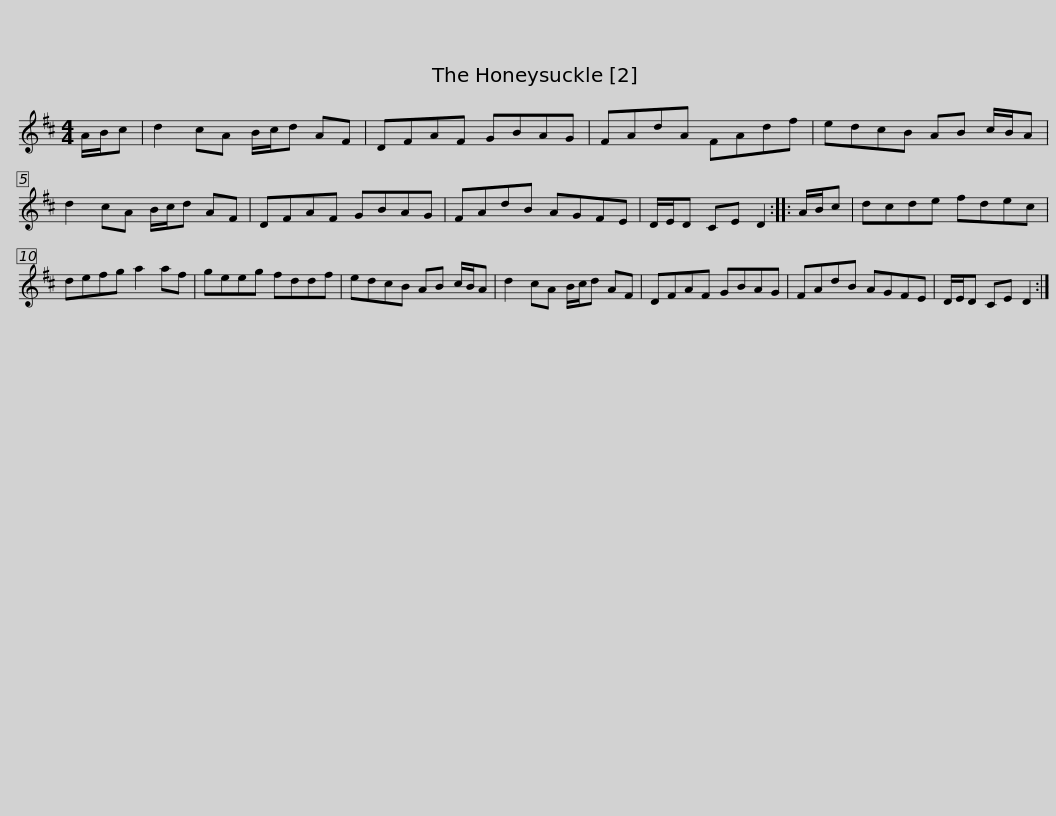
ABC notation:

X:1
L:1/8
M:4/4
I:linebreak $
K:D
V:1 treble
V:1
 A/B/c | d2 cA B/c/d AF | DFAF GBAG | FAdA FAdf | edcB AB c/B/A | %5
 d2 cA B/c/d AF |$ DFAF GBAG | FAdB AGFE | D/E/D CE D2 :: A/B/c | %10
 dcde fdec | defg a2 af |$ geeg fddf | edcB AB c/B/A | d2 cA B/c/d AF | %15
 DFAF GBAG | FAdB AGFE |$ D/E/D CE D2 :| %18
